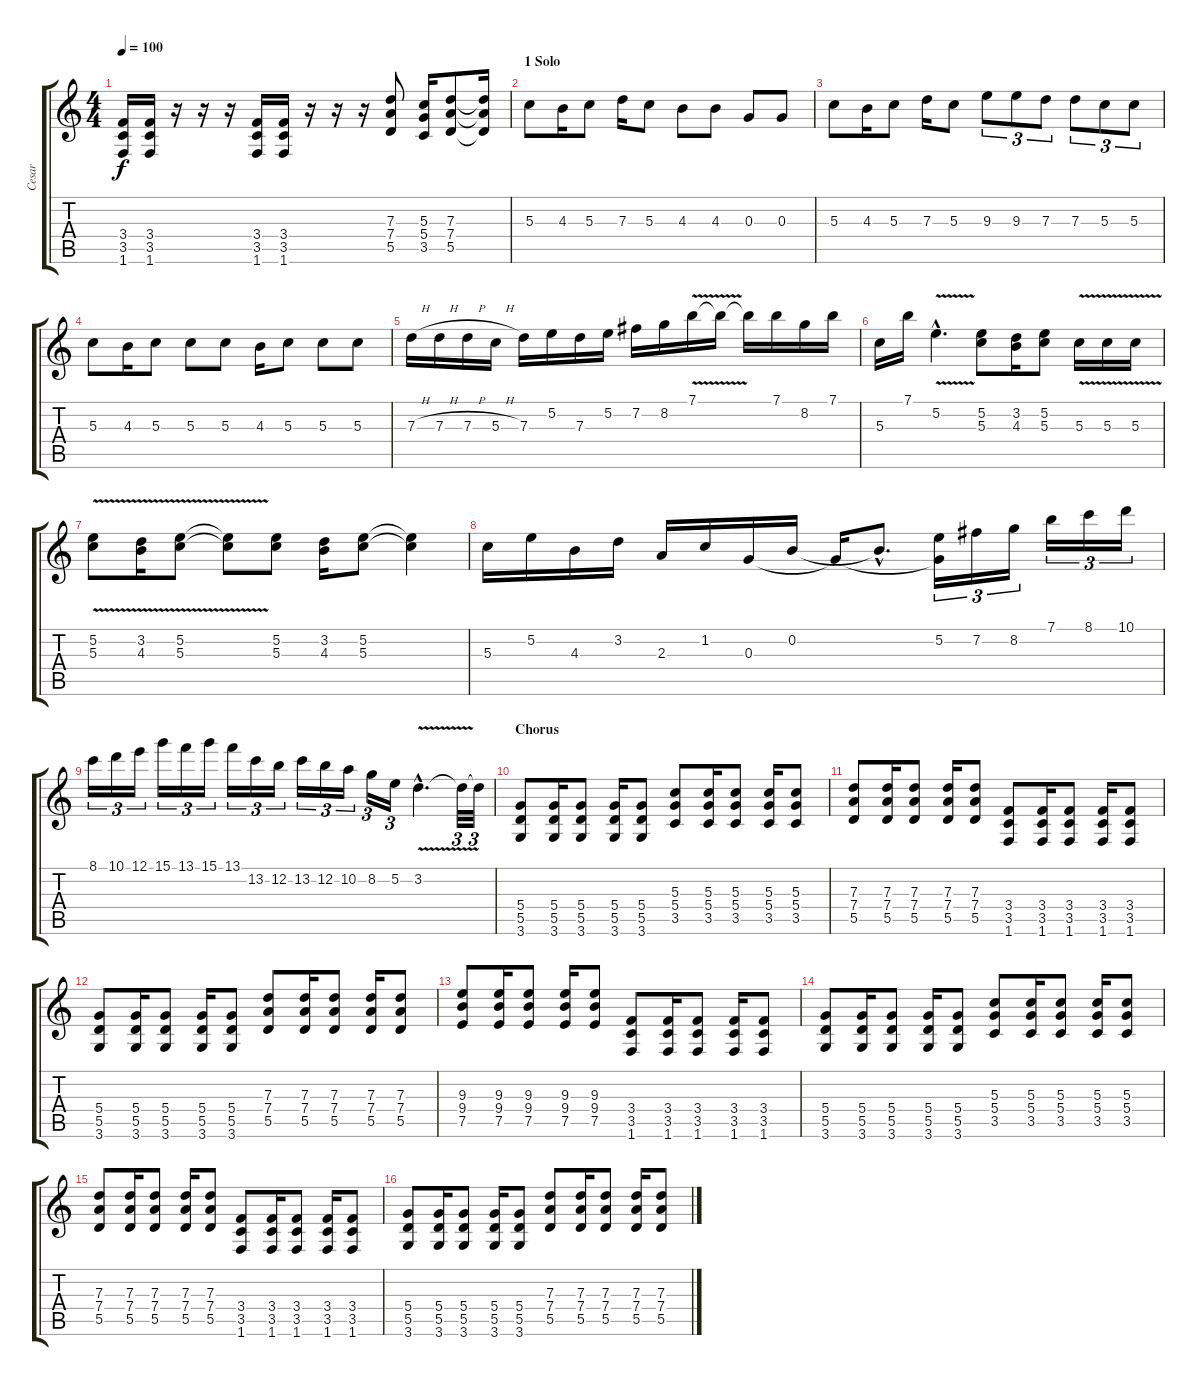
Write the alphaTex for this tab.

\track ("Cesar" "Cesar") {instrument distortionguitar}
\staff {score tabs}
\tuning (E4 B3 G3 D3 A2 E2) {hide}
\ts (4 4)
\tempo 100
\clef g2
\ks c
(3.4 3.5 1.6).16{dy f} (3.4 3.5 1.6).16 r.16 r.16 r.16 (3.4 3.5 1.6).16 (3.4 3.5 1.6).16 r.16 r.16 r.16 (7.3 7.4 5.5).8 (5.3 5.4 3.5).16 (7.3 7.4 5.5).8 (7.3{t} 7.4{t} 5.5{t}).16 |
\section ("" "1 Solo")
5.3.8{volume 16} 4.3.16 5.3.8 7.3.16 5.3.8 4.3.8 4.3.8 0.3.8 0.3.8 |
5.3.8 4.3.16 5.3.8 7.3.16 5.3.8 9.3.8{tu (3 2)} 9.3.8{tu (3 2)} 7.3.8{tu (3 2)} 7.3.8{tu (3 2)} 5.3.8{tu (3 2)} 5.3.8{tu (3 2)} |
5.3.8 4.3.16 5.3.8 5.3.8 5.3.8 4.3.16 5.3.8 5.3.8 5.3.8 |
7.3{h}.16 7.3{h}.16 7.3{h}.16 5.3{h}.16 7.3.16 5.2.16 7.3.16 5.2.16 7.2.16 8.2.16 7.1{v}.16 7.1{t}.16 7.1{t}.16 7.1.16 8.2.16 7.1.16 |
5.3.16 7.1.16 5.2{v hac}.4{d} (5.2 5.3).8 (3.2 4.3).16 (5.2 5.3).8 5.3{v}.16 5.3{v}.16 5.3{v}.16 |
(5.2{v} 5.3{v}).8 (3.2{v} 4.3{v}).16 (5.2{v} 5.3{v}).8 (5.2{t} 5.3{t}).8 (5.2 5.3).8 (3.2 4.3).16 (5.2 5.3).8 (5.2{t} 5.3{t}).4 |
5.3.16 5.2.16 4.3.16 3.2.16 2.3.16 1.2.16 0.3.16 0.2.16 0.3{t}.16 0.2{hac t}.8{d} (5.2 0.3{t}).16{tu (3 2) volume 0} 7.2.16{tu (3 2)} 8.2.16{tu (3 2)} 7.1.16{tu (3 2)} 8.1.16{tu (3 2)} 10.1.16{tu (3 2)} |
8.1.16{tu (3 2)} 10.1.16{tu (3 2)} 12.1.16{tu (3 2)} 15.1.16{tu (3 2)} 13.1.16{tu (3 2)} 15.1.16{tu (3 2)} 13.1.16{tu (3 2)} 13.2.16{tu (3 2)} 12.2.16{tu (3 2)} 13.2.16{tu (3 2)} 12.2.16{tu (3 2)} 10.2.16{tu (3 2)} 8.2.16{tu (3 2)} 5.2.16{tu (3 2)} 3.2{v hac}.4{d} 3.2{t}.32{tu (3 2)} 3.2{t}.32{tu (3 2)} |
\section ("" "Chorus")
(5.4 5.5 3.6).8{volume 16 balance 0} (5.4 5.5 3.6).16 (5.4 5.5 3.6).8 (5.4 5.5 3.6).16 (5.4 5.5 3.6).8 (5.3 5.4 3.5).8 (5.3 5.4 3.5).16 (5.3 5.4 3.5).8 (5.3 5.4 3.5).16 (5.3 5.4 3.5).8 |
(7.3 7.4 5.5).8 (7.3 7.4 5.5).16 (7.3 7.4 5.5).8 (7.3 7.4 5.5).16 (7.3 7.4 5.5).8 (3.4 3.5 1.6).8 (3.4 3.5 1.6).16 (3.4 3.5 1.6).8 (3.4 3.5 1.6).16 (3.4 3.5 1.6).8 |
(5.4 5.5 3.6).8 (5.4 5.5 3.6).16 (5.4 5.5 3.6).8 (5.4 5.5 3.6).16 (5.4 5.5 3.6).8 (7.3 7.4 5.5).8 (7.3 7.4 5.5).16 (7.3 7.4 5.5).8 (7.3 7.4 5.5).16 (7.3 7.4 5.5).8 |
(9.3 9.4 7.5).8 (9.3 9.4 7.5).16 (9.3 9.4 7.5).8 (9.3 9.4 7.5).16 (9.3 9.4 7.5).8 (3.4 3.5 1.6).8 (3.4 3.5 1.6).16 (3.4 3.5 1.6).8 (3.4 3.5 1.6).16 (3.4 3.5 1.6).8 |
(5.4 5.5 3.6).8 (5.4 5.5 3.6).16 (5.4 5.5 3.6).8 (5.4 5.5 3.6).16 (5.4 5.5 3.6).8 (5.3 5.4 3.5).8 (5.3 5.4 3.5).16 (5.3 5.4 3.5).8 (5.3 5.4 3.5).16 (5.3 5.4 3.5).8 |
(7.3 7.4 5.5).8 (7.3 7.4 5.5).16 (7.3 7.4 5.5).8 (7.3 7.4 5.5).16 (7.3 7.4 5.5).8 (3.4 3.5 1.6).8 (3.4 3.5 1.6).16 (3.4 3.5 1.6).8 (3.4 3.5 1.6).16 (3.4 3.5 1.6).8 |
(5.4 5.5 3.6).8 (5.4 5.5 3.6).16 (5.4 5.5 3.6).8 (5.4 5.5 3.6).16 (5.4 5.5 3.6).8 (7.3 7.4 5.5).8 (7.3 7.4 5.5).16 (7.3 7.4 5.5).8 (7.3 7.4 5.5).16 (7.3 7.4 5.5).8
